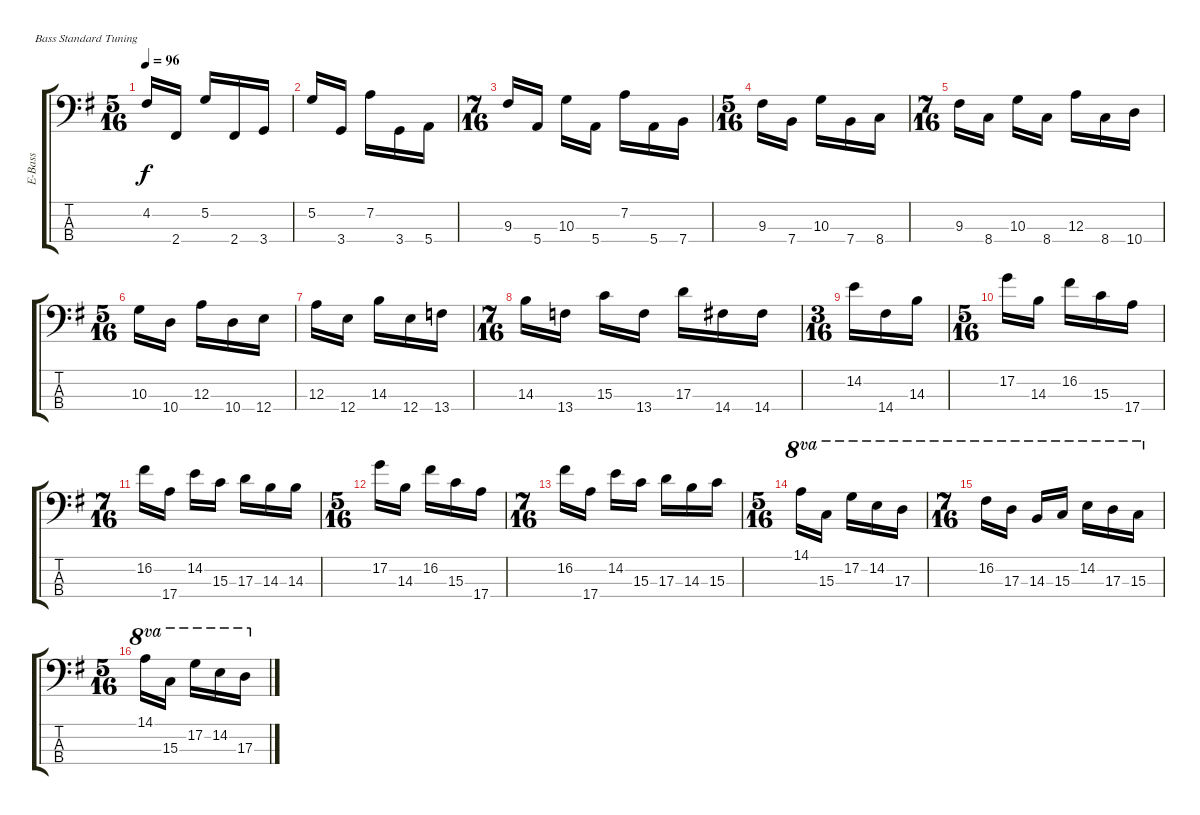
\defaultSystemsLayout 4
\bracketExtendMode groupsimilarinstruments
\otherSystemsTrackNameOrientation horizontal
\track ("Electric Bass" "E-Bass") {multiBarRest instrument electricbassfinger}
\staff {score tabs}
\tuning (G2 D2 A1 E1)
\ts (5 16)
\beaming (8 3 3 1)
\tempo 96
\clef f4
\ks g
4.2{acc #}.16{dy f beam Up beam merge} 2.4{acc #}.16{beam Up beam split} 5.2{acc forcenatural}.16{beam Up beam merge} 2.4{acc #}.16{beam Up beam merge} 3.4{acc forcenatural}.16{beam Up beam merge} |
5.2{acc forcenatural}.16{beam Up beam merge} 3.4{acc forcenatural}.16{beam Up beam split} 7.2{acc forcenatural}.16{beam Down beam merge} 3.4{acc forcenatural}.16{beam Down beam merge} 5.4{acc forcenatural}.16{beam Down beam merge} |
\ts (7 16)
\beaming (8 3 3 1)
9.3{acc #}.16{beam Up beam merge} 5.4{acc forcenatural}.16{beam Up beam split} 10.3{acc forcenatural}.16{beam Down beam merge} 5.4{acc forcenatural}.16{beam Down beam split} 7.2{acc forcenatural}.16{beam Down beam merge} 5.4{acc forcenatural}.16{beam Down beam merge} 7.4{acc forcenatural}.16{beam Down beam merge} |
\ts (5 16)
\beaming (8 3 3 1)
9.3{acc #}.16{beam Down beam merge} 7.4{acc forcenatural}.16{beam Down beam split} 10.3{acc forcenatural}.16{beam Down beam merge} 7.4{acc forcenatural}.16{beam Down beam merge} 8.4{acc forcenatural}.16{beam Down beam merge} |
\ts (7 16)
\beaming (8 3 3 1)
9.3{acc #}.16{beam Down beam merge} 8.4{acc forcenatural}.16{beam Down beam split} 10.3{acc forcenatural}.16{beam Down beam merge} 8.4{acc forcenatural}.16{beam Down beam split} 12.3{acc forcenatural}.16{beam Down beam merge} 8.4{acc forcenatural}.16{beam Down beam merge} 10.4{acc forcenatural}.16{beam Down beam merge} |
\ts (5 16)
\beaming (8 3 3 1)
10.3{acc forcenatural}.16{beam Down beam merge} 10.4{acc forcenatural}.16{beam Down beam split} 12.3{acc forcenatural}.16{beam Down beam merge} 10.4{acc forcenatural}.16{beam Down beam merge} 12.4{acc forcenatural}.16{beam Down beam merge} |
12.3{acc forcenatural}.16{beam Down beam merge} 12.4{acc forcenatural}.16{beam Down beam split} 14.3{acc forcenatural}.16{beam Down beam merge} 12.4{acc forcenatural}.16{beam Down beam merge} 13.4{acc forcenatural}.16{beam Down beam merge} |
\ts (7 16)
\beaming (8 3 3 1)
14.3{acc forcenatural}.16{beam Down beam merge} 13.4{acc forcenatural}.16{beam Down beam split} 15.3{acc forcenatural}.16{beam Down beam merge} 13.4{acc forcenatural}.16{beam Down beam split} 17.3{acc forcenatural}.16{beam Down beam merge} 14.4{acc #}.16{beam Down beam merge} 14.4{acc #}.16{beam Down beam merge} |
\ts (3 16)
\beaming (8 3 3 1)
14.2{acc forcenatural}.16{beam Down beam merge} 14.4{acc #}.16{beam Down beam merge} 14.3{acc forcenatural}.16{beam Down beam merge} |
\ts (5 16)
\beaming (8 3 3 1)
17.2{acc forcenatural}.16{beam Down beam merge} 14.3{acc forcenatural}.16{beam Down beam split} 16.2{acc #}.16{beam Down beam merge} 15.3{acc forcenatural}.16{beam Down beam merge} 17.4{acc forcenatural}.16{beam Down beam merge} |
\ts (7 16)
\beaming (8 3 3 1)
16.2{acc #}.16{beam Down beam merge} 17.4{acc forcenatural}.16{beam Down beam split} 14.2{acc forcenatural}.16{beam Down beam merge} 15.3{acc forcenatural}.16{beam Down beam split} 17.3{acc forcenatural}.16{beam Down beam merge} 14.3{acc forcenatural}.16{beam Down beam merge} 14.3{acc forcenatural}.16{beam Down beam merge} |
\ts (5 16)
\beaming (8 3 3 1)
17.2{acc forcenatural}.16{beam Down beam merge} 14.3{acc forcenatural}.16{beam Down beam split} 16.2{acc #}.16{beam Down beam merge} 15.3{acc forcenatural}.16{beam Down beam merge} 17.4{acc forcenatural}.16{beam Down beam merge} |
\ts (7 16)
\beaming (8 3 3 1)
16.2{acc #}.16{beam Down beam merge} 17.4{acc forcenatural}.16{beam Down beam split} 14.2{acc forcenatural}.16{beam Down beam merge} 15.3{acc forcenatural}.16{beam Down beam split} 17.3{acc forcenatural}.16{beam Down beam merge} 14.3{acc forcenatural}.16{beam Down beam merge} 15.3{acc forcenatural}.16{beam Down beam merge} |
\ts (5 16)
\beaming (8 3 3 1)
14.1{acc forcenatural}.16{ot 8va beam Down beam merge} 15.3{acc forcenatural}.16{ot 8va beam Down beam split} 17.2{acc forcenatural}.16{ot 8va beam Down beam merge} 14.2{acc forcenatural}.16{ot 8va beam Down beam merge} 17.3{acc forcenatural}.16{ot 8va beam Down beam merge} |
\ts (7 16)
\beaming (8 3 3 1)
16.2{acc #}.16{ot 8va beam Down beam merge} 17.3{acc forcenatural}.16{ot 8va beam Down beam split} 14.3{acc forcenatural}.16{ot 8va beam Up beam merge} 15.3{acc forcenatural}.16{ot 8va beam Up beam split} 14.2{acc forcenatural}.16{ot 8va beam Down beam merge} 17.3{acc forcenatural}.16{ot 8va beam Down beam merge} 15.3{acc forcenatural}.16{ot 8va beam Down beam merge} |
\ts (5 16)
\beaming (8 3 3 1)
14.1{acc forcenatural}.16{ot 8va beam Down beam merge} 15.3{acc forcenatural}.16{ot 8va beam Down beam split} 17.2{acc forcenatural}.16{ot 8va beam Down beam merge} 14.2{acc forcenatural}.16{ot 8va beam Down beam merge} 17.3{acc forcenatural}.16{ot 8va beam Down beam merge}
